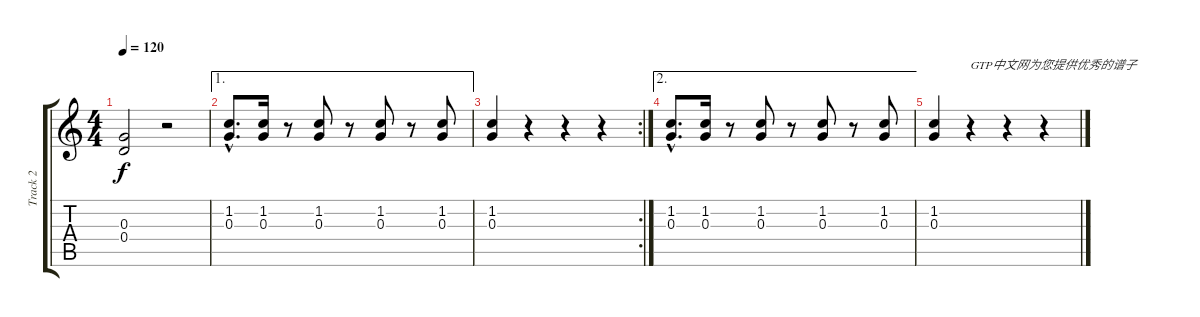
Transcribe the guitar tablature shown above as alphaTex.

\track ("Track 2" "Track 2") {instrument acousticguitarsteel}
\staff {score tabs}
\tuning (E4 B3 G3 D3 A2 E2) {hide}
\ts (4 4)
\tempo 120
\clef g2
\ks c
(0.3 0.4).2{dy f} r.2 |
\ae 1
(1.2{hac} 0.3{hac}).8{d} (1.2 0.3).16 r.8 (1.2 0.3).8 r.8 (1.2 0.3).8 r.8 (1.2 0.3).8 |
\rc 2
(1.2 0.3).4 r.4 r.4 r.4 |
\ae 2
(1.2{hac} 0.3{hac}).8{d} (1.2 0.3).16 r.8 (1.2 0.3).8 r.8 (1.2 0.3).8 r.8 (1.2 0.3).8 |
(1.2 0.3).4 r.4{txt "GTP中文网为您提供优秀的谱子"} r.4 r.4
